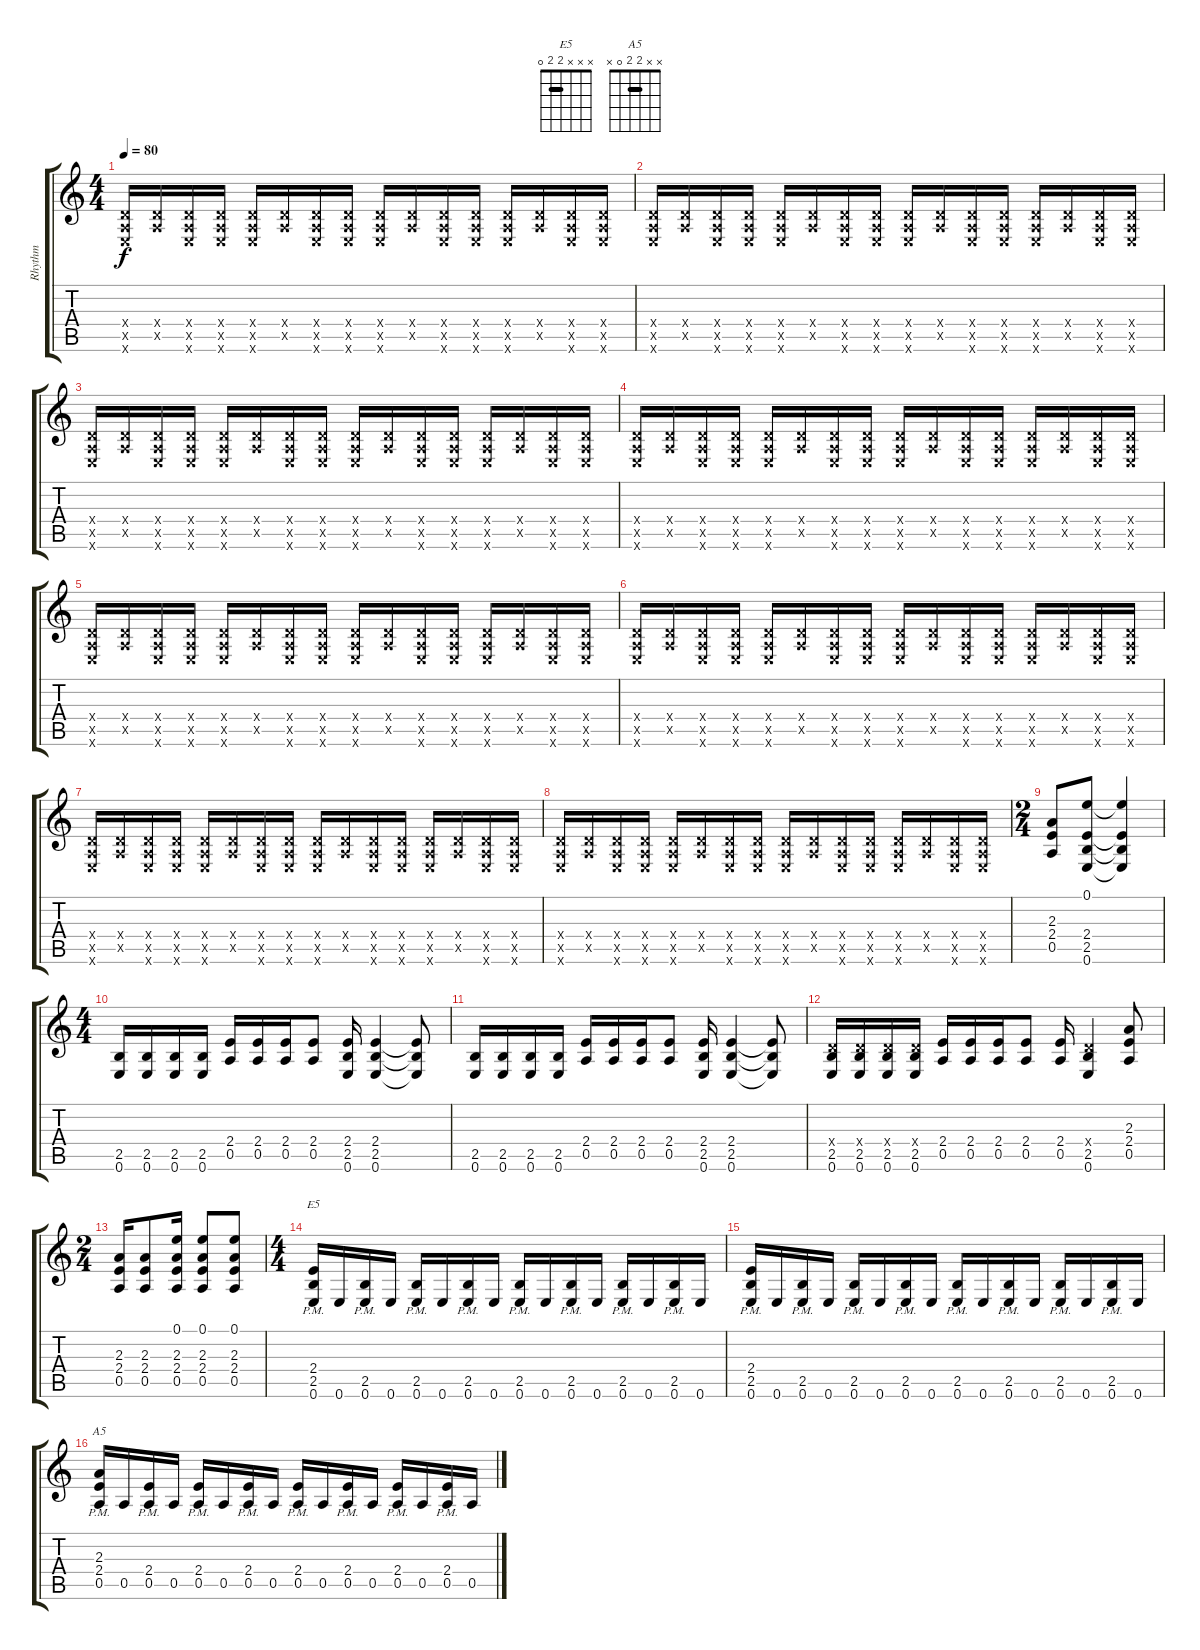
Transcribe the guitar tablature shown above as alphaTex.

\track ("Rhythm" "Rhythm") {instrument distortionguitar}
\staff {score tabs}
\tuning (E4 B3 G3 D3 A2 E2) {hide}
\chord ("E5" x x x 2 2 0) {barre 2}
\chord ("A5" x x 2 2 0 x) {barre 2}
\ts (4 4)
\tempo 80
\clef g2
\ks c
(0.4{x} 0.5{x} 0.6{x}).16{dy f} (0.4{x} 0.5{x}).16 (0.4{x} 0.5{x} 0.6{x}).16 (0.4{x} 0.5{x} 0.6{x}).16 (0.4{x} 0.5{x} 0.6{x}).16 (0.4{x} 0.5{x}).16 (0.4{x} 0.5{x} 0.6{x}).16 (0.4{x} 0.5{x} 0.6{x}).16 (0.4{x} 0.5{x} 0.6{x}).16 (0.4{x} 0.5{x}).16 (0.4{x} 0.5{x} 0.6{x}).16 (0.4{x} 0.5{x} 0.6{x}).16 (0.4{x} 0.5{x} 0.6{x}).16 (0.4{x} 0.5{x}).16 (0.4{x} 0.5{x} 0.6{x}).16 (0.4{x} 0.5{x} 0.6{x}).16 |
(0.4{x} 0.5{x} 0.6{x}).16 (0.4{x} 0.5{x}).16 (0.4{x} 0.5{x} 0.6{x}).16 (0.4{x} 0.5{x} 0.6{x}).16 (0.4{x} 0.5{x} 0.6{x}).16 (0.4{x} 0.5{x}).16 (0.4{x} 0.5{x} 0.6{x}).16 (0.4{x} 0.5{x} 0.6{x}).16 (0.4{x} 0.5{x} 0.6{x}).16 (0.4{x} 0.5{x}).16 (0.4{x} 0.5{x} 0.6{x}).16 (0.4{x} 0.5{x} 0.6{x}).16 (0.4{x} 0.5{x} 0.6{x}).16 (0.4{x} 0.5{x}).16 (0.4{x} 0.5{x} 0.6{x}).16 (0.4{x} 0.5{x} 0.6{x}).16 |
(0.4{x} 0.5{x} 0.6{x}).16 (0.4{x} 0.5{x}).16 (0.4{x} 0.5{x} 0.6{x}).16 (0.4{x} 0.5{x} 0.6{x}).16 (0.4{x} 0.5{x} 0.6{x}).16 (0.4{x} 0.5{x}).16 (0.4{x} 0.5{x} 0.6{x}).16 (0.4{x} 0.5{x} 0.6{x}).16 (0.4{x} 0.5{x} 0.6{x}).16 (0.4{x} 0.5{x}).16 (0.4{x} 0.5{x} 0.6{x}).16 (0.4{x} 0.5{x} 0.6{x}).16 (0.4{x} 0.5{x} 0.6{x}).16 (0.4{x} 0.5{x}).16 (0.4{x} 0.5{x} 0.6{x}).16 (0.4{x} 0.5{x} 0.6{x}).16 |
(0.4{x} 0.5{x} 0.6{x}).16 (0.4{x} 0.5{x}).16 (0.4{x} 0.5{x} 0.6{x}).16 (0.4{x} 0.5{x} 0.6{x}).16 (0.4{x} 0.5{x} 0.6{x}).16 (0.4{x} 0.5{x}).16 (0.4{x} 0.5{x} 0.6{x}).16 (0.4{x} 0.5{x} 0.6{x}).16 (0.4{x} 0.5{x} 0.6{x}).16 (0.4{x} 0.5{x}).16 (0.4{x} 0.5{x} 0.6{x}).16 (0.4{x} 0.5{x} 0.6{x}).16 (0.4{x} 0.5{x} 0.6{x}).16 (0.4{x} 0.5{x}).16 (0.4{x} 0.5{x} 0.6{x}).16 (0.4{x} 0.5{x} 0.6{x}).16 |
(0.4{x} 0.5{x} 0.6{x}).16 (0.4{x} 0.5{x}).16 (0.4{x} 0.5{x} 0.6{x}).16 (0.4{x} 0.5{x} 0.6{x}).16 (0.4{x} 0.5{x} 0.6{x}).16 (0.4{x} 0.5{x}).16 (0.4{x} 0.5{x} 0.6{x}).16 (0.4{x} 0.5{x} 0.6{x}).16 (0.4{x} 0.5{x} 0.6{x}).16 (0.4{x} 0.5{x}).16 (0.4{x} 0.5{x} 0.6{x}).16 (0.4{x} 0.5{x} 0.6{x}).16 (0.4{x} 0.5{x} 0.6{x}).16 (0.4{x} 0.5{x}).16 (0.4{x} 0.5{x} 0.6{x}).16 (0.4{x} 0.5{x} 0.6{x}).16 |
(0.4{x} 0.5{x} 0.6{x}).16 (0.4{x} 0.5{x}).16 (0.4{x} 0.5{x} 0.6{x}).16 (0.4{x} 0.5{x} 0.6{x}).16 (0.4{x} 0.5{x} 0.6{x}).16 (0.4{x} 0.5{x}).16 (0.4{x} 0.5{x} 0.6{x}).16 (0.4{x} 0.5{x} 0.6{x}).16 (0.4{x} 0.5{x} 0.6{x}).16 (0.4{x} 0.5{x}).16 (0.4{x} 0.5{x} 0.6{x}).16 (0.4{x} 0.5{x} 0.6{x}).16 (0.4{x} 0.5{x} 0.6{x}).16 (0.4{x} 0.5{x}).16 (0.4{x} 0.5{x} 0.6{x}).16 (0.4{x} 0.5{x} 0.6{x}).16 |
(0.4{x} 0.5{x} 0.6{x}).16 (0.4{x} 0.5{x}).16 (0.4{x} 0.5{x} 0.6{x}).16 (0.4{x} 0.5{x} 0.6{x}).16 (0.4{x} 0.5{x} 0.6{x}).16 (0.4{x} 0.5{x}).16 (0.4{x} 0.5{x} 0.6{x}).16 (0.4{x} 0.5{x} 0.6{x}).16 (0.4{x} 0.5{x} 0.6{x}).16 (0.4{x} 0.5{x}).16 (0.4{x} 0.5{x} 0.6{x}).16 (0.4{x} 0.5{x} 0.6{x}).16 (0.4{x} 0.5{x} 0.6{x}).16 (0.4{x} 0.5{x}).16 (0.4{x} 0.5{x} 0.6{x}).16 (0.4{x} 0.5{x} 0.6{x}).16 |
(0.4{x} 0.5{x} 0.6{x}).16 (0.4{x} 0.5{x}).16 (0.4{x} 0.5{x} 0.6{x}).16 (0.4{x} 0.5{x} 0.6{x}).16 (0.4{x} 0.5{x} 0.6{x}).16 (0.4{x} 0.5{x}).16 (0.4{x} 0.5{x} 0.6{x}).16 (0.4{x} 0.5{x} 0.6{x}).16 (0.4{x} 0.5{x} 0.6{x}).16 (0.4{x} 0.5{x}).16 (0.4{x} 0.5{x} 0.6{x}).16 (0.4{x} 0.5{x} 0.6{x}).16 (0.4{x} 0.5{x} 0.6{x}).16 (0.4{x} 0.5{x}).16 (0.4{x} 0.5{x} 0.6{x}).16 (0.4{x} 0.5{x} 0.6{x}).16 |
\ts (2 4)
(2.3 2.4 0.5).8 (0.1 2.4 2.5 0.6).8 (0.1{t} 2.4{t} 2.5{t} 0.6{t}).4 |
\ts (4 4)
(2.5 0.6).16 (2.5 0.6).16 (2.5 0.6).16 (2.5 0.6).16 (2.4 0.5).16 (2.4 0.5).16 (2.4 0.5).16 (2.4 0.5).8 (2.4 2.5 0.6).16 (2.4 2.5 0.6).4 (2.4{t} 2.5{t} 0.6{t}).8 |
(2.5 0.6).16 (2.5 0.6).16 (2.5 0.6).16 (2.5 0.6).16 (2.4 0.5).16 (2.4 0.5).16 (2.4 0.5).16 (2.4 0.5).8 (2.4 2.5 0.6).16 (2.4 2.5 0.6).4 (2.4{t} 2.5{t} 0.6{t}).8 |
(0.4{x} 2.5 0.6).16 (0.4{x} 2.5 0.6).16 (0.4{x} 2.5 0.6).16 (0.4{x} 2.5 0.6).16 (2.4 0.5).16 (2.4 0.5).16 (2.4 0.5).16 (2.4 0.5).8 (2.4 0.5).16 (0.4{x} 2.5 0.6).4 (2.3 2.4 0.5).8 |
\ts (2 4)
(2.3 2.4 0.5).16 (2.3 2.4 0.5).8 (0.1 2.3 2.4 0.5).16 (0.1 2.3 2.4 0.5).8 (0.1 2.3 2.4 0.5).8 |
\ts (4 4)
(2.4 2.5{pm} 0.6).16{ch "E5"} 0.6.16 (2.5{pm} 0.6).16 0.6.16 (2.5{pm} 0.6).16 0.6.16 (2.5{pm} 0.6).16 0.6.16 (2.5{pm} 0.6).16 0.6.16 (2.5{pm} 0.6).16 0.6.16 (2.5{pm} 0.6).16 0.6.16 (2.5{pm} 0.6).16 0.6.16 |
(2.4 2.5{pm} 0.6).16 0.6.16 (2.5{pm} 0.6).16 0.6.16 (2.5{pm} 0.6).16 0.6.16 (2.5{pm} 0.6).16 0.6.16 (2.5{pm} 0.6).16 0.6.16 (2.5{pm} 0.6).16 0.6.16 (2.5{pm} 0.6).16 0.6.16 (2.5{pm} 0.6).16 0.6.16 |
(2.3 2.4 0.5{pm}).16{ch "A5"} 0.5.16 (2.4 0.5{pm}).16 0.5.16 (2.4 0.5{pm}).16 0.5.16 (2.4 0.5{pm}).16 0.5.16 (2.4 0.5{pm}).16 0.5.16 (2.4 0.5{pm}).16 0.5.16 (2.4 0.5{pm}).16 0.5.16 (2.4 0.5{pm}).16 0.5.16
